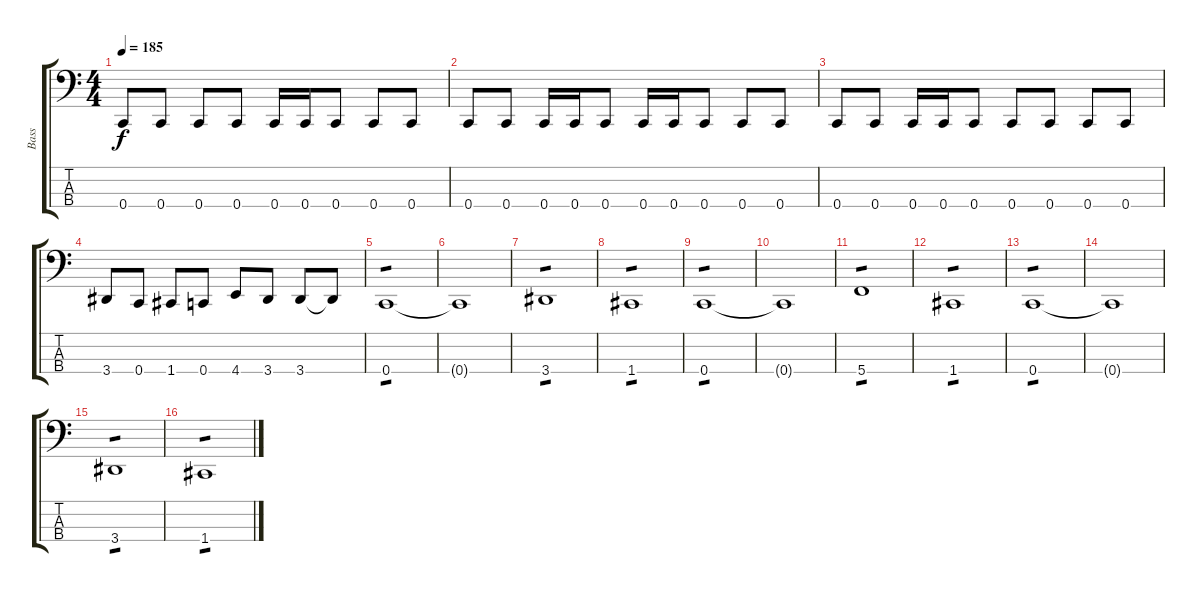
\track ("Bass" "Bass") {instrument electricbasspick}
\staff {score tabs}
\tuning (F2 C2 G1 C1) {hide}
\ts (4 4)
\tempo 185
\clef f4
\ks c
0.4.8{dy f} 0.4.8 0.4.8 0.4.8 0.4.16 0.4.16 0.4.8 0.4.8 0.4.8 |
0.4.8 0.4.8 0.4.16 0.4.16 0.4.8 0.4.16 0.4.16 0.4.8 0.4.8 0.4.8 |
0.4.8 0.4.8 0.4.16 0.4.16 0.4.8 0.4.8 0.4.8 0.4.8 0.4.8 |
3.4.8 0.4.8 1.4.8 0.4.8 4.4.8 3.4.8 3.4.8 3.4{t}.8 |
0.4.1{tp 1} |
0.4{t}.1 |
3.4.1{tp 1} |
1.4.1{tp 1} |
0.4.1{tp 1} |
0.4{t}.1 |
5.4.1{tp 1} |
1.4.1{tp 1} |
0.4.1{tp 1} |
0.4{t}.1 |
3.4.1{tp 1} |
1.4.1{tp 1}
